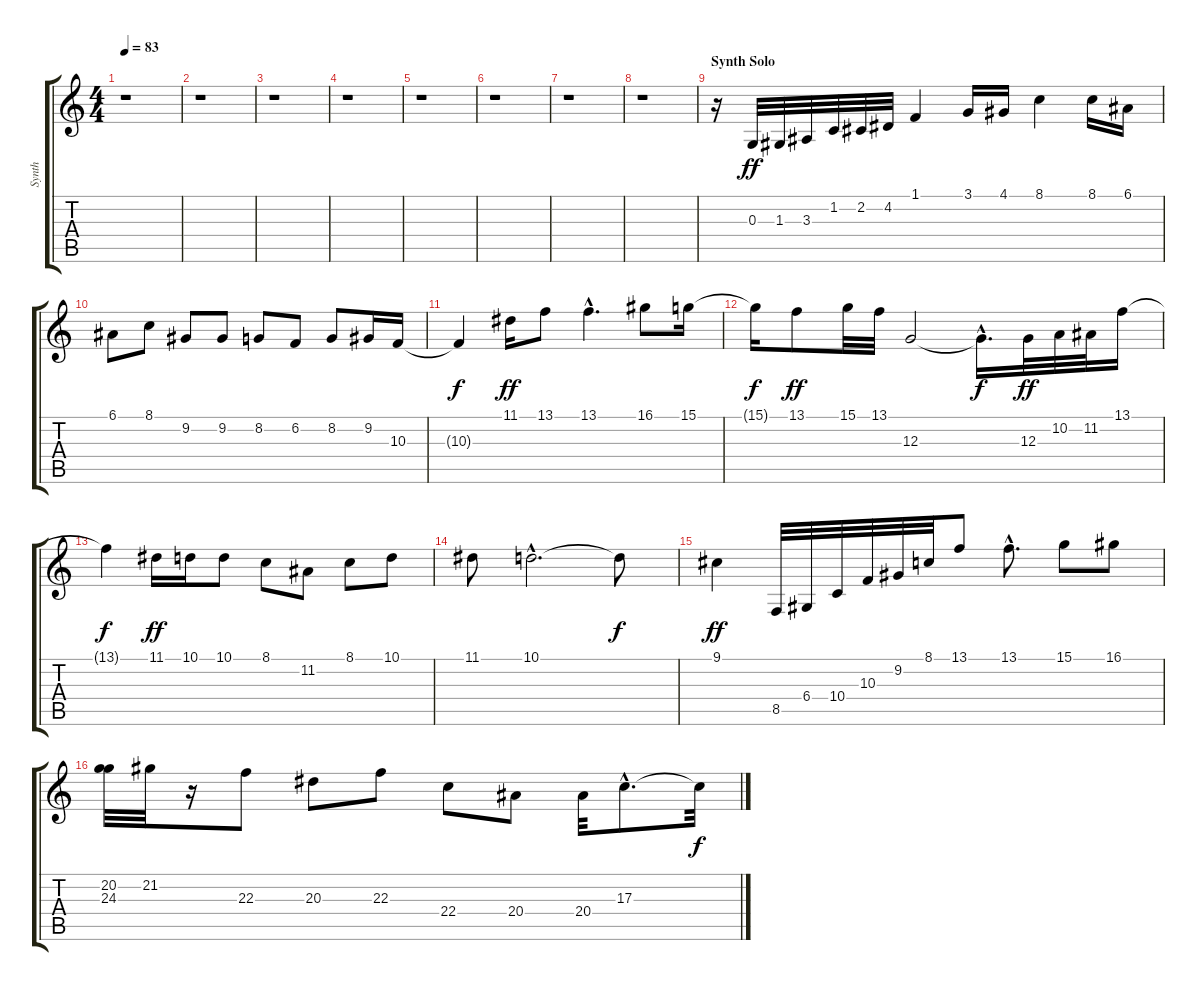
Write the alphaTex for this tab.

\track ("Synth" "Synth") {instrument pad3polysynth}
\staff {score tabs}
\tuning (E4 B3 G3 D3 A2 E2) {hide}
\ts (4 4)
\tempo 83
\clef g2
\ks c
r.1{dy ff} |
r.1 |
r.1 |
r.1 |
r.1 |
r.1 |
r.1 |
r.1 |
\section ("" "Synth Solo")
r.16 0.3.32 1.3.32 3.3.32 1.2.32 2.2.32 4.2.32 1.1.4 3.1.16 4.1.16 8.1.4 8.1.16 6.1.16 |
6.1.8 8.1.8 9.2.8 9.2.8 8.2.8 6.2.8 8.2.8 9.2.16 10.3.16 |
10.3{t}.4{dy f} 11.1.16{dy ff} 13.1.8 13.1{hac}.4{d} 16.1.8 15.1.16 |
15.1{t}.16{dy f} 13.1.8{dy ff} 15.1.32 13.1.32 12.3.2 12.3{hac t}.16{d dy f} 12.3.32{dy ff} 10.2.32 11.2.32 13.1.16 |
13.1{t}.4{dy f} 11.1.16{dy ff} 10.1.16 10.1.8 8.1.8 11.2.8 8.1.8 10.1.8 |
11.1.8 10.1{hac}.2{d} 10.1{t}.8{dy f} |
9.1.4{dy ff} 8.5.32 6.4.32 10.4.32 10.3.32 9.2.32 8.1.32 13.1.8 13.1{hac}.8{d} 15.1.8 16.1.8 |
(20.2 24.3).32 21.2.32 r.16 22.3.8 20.3.8 22.3.8 22.4.8 20.4.8 20.4.32 17.3{hac}.8{d} 17.3{t}.32{dy f}
